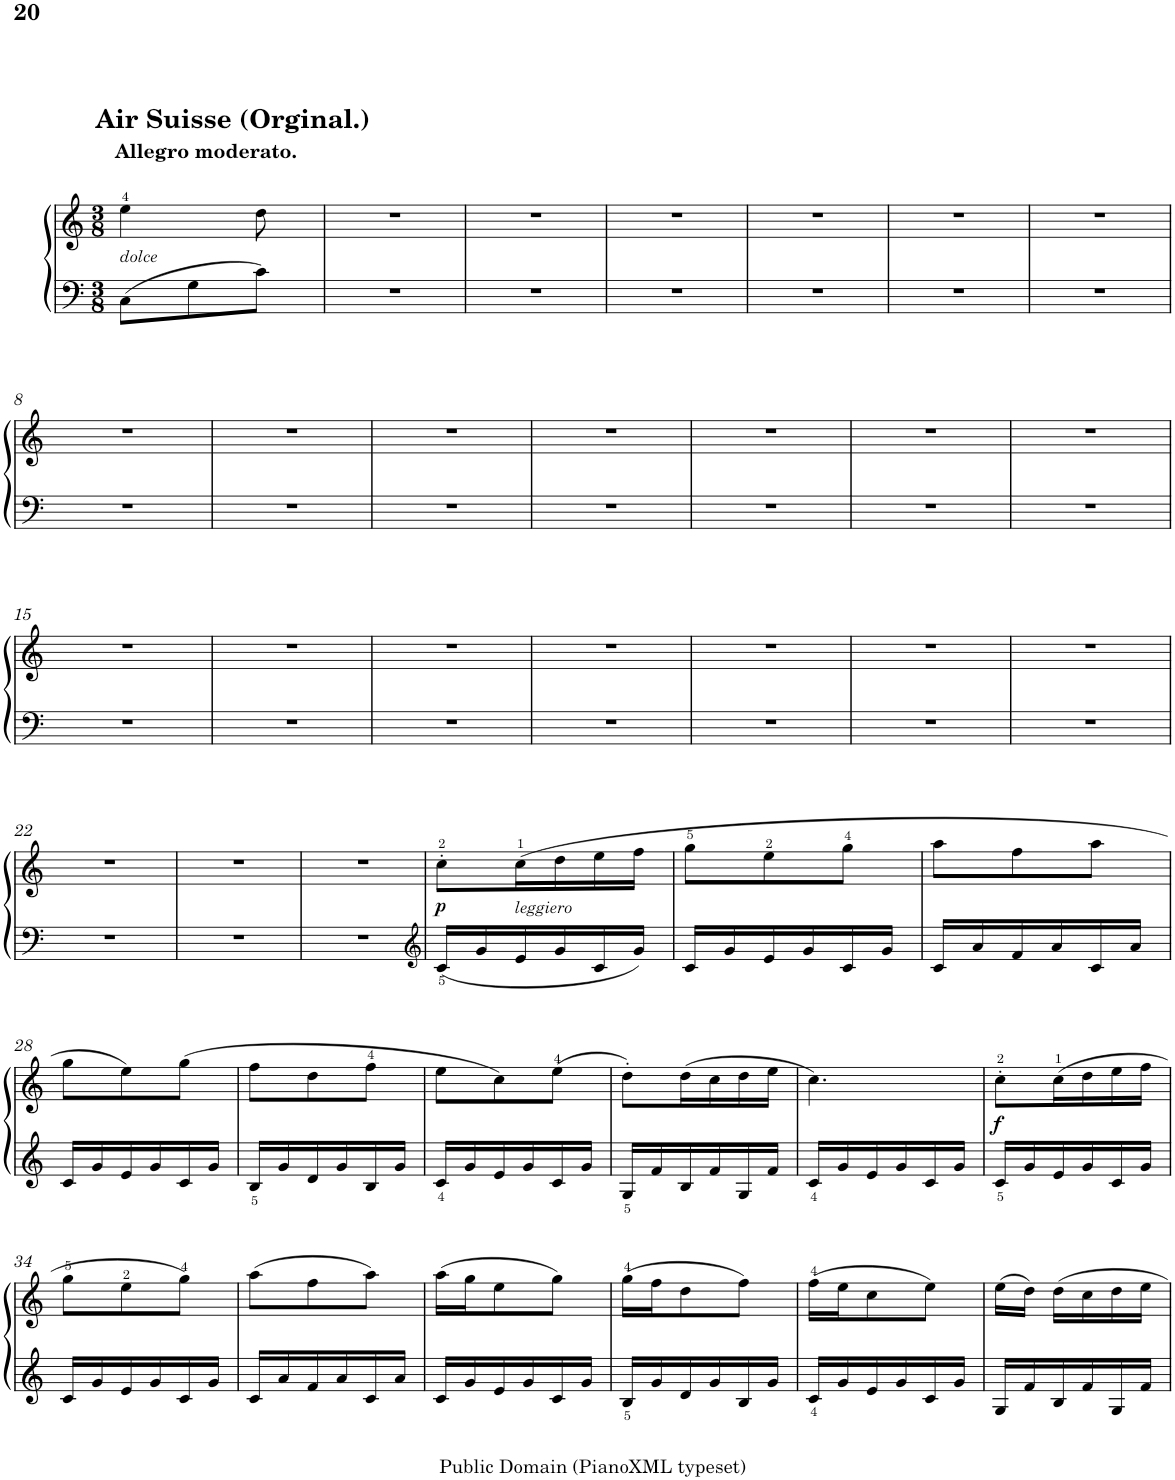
**kern	**kern	**dynam
*part1	*part1	*part1
*staff2	*staff1	*staff1/2
*I"Piano	*	*
*I'Pno.	*	*
!!LO:PB:g=z
*clefF4	*clefG2	*
*k[]	*k[]	*
*M3/8	*M3/8	*
=1	=1	=1
!	!LO:TX:a:B:t=Allegro moderato.	!
!	!LO:TX:a:B:t=Air Suisse (Orginal.)	!
!	!LO:TX:b:i:t=dolce	!
8C\L	4ee\	.
8G\	.	.
8c\J	8dd\	.
=2	=2	=2
4.r	4.r	.
=3	=3	=3
4.r	4.r	.
=4	=4	=4
4.r	4.r	.
=5	=5	=5
4.r	4.r	.
=6	=6	=6
4.r	4.r	.
=7	=7	=7
4.r	4.r	.
!!LO:LB:g=z
=8	=8	=8
4.r	4.r	.
=9	=9	=9
4.r	4.r	.
=10	=10	=10
4.r	4.r	.
=11	=11	=11
4.r	4.r	.
=12	=12	=12
4.r	4.r	.
=13	=13	=13
4.r	4.r	.
=14	=14	=14
4.r	4.r	.
!!LO:LB:g=z
=15	=15	=15
4.r	4.r	.
=16	=16	=16
4.r	4.r	.
=17	=17	=17
4.r	4.r	.
=18	=18	=18
4.r	4.r	.
=19	=19	=19
4.r	4.r	.
=20	=20	=20
4.r	4.r	.
=21	=21	=21
4.r	4.r	.
!!LO:LB:g=z
=22	=22	=22
4.r	4.r	.
=23	=23	=23
4.r	4.r	.
=24	=24	=24
4.r	4.r	.
=25	=25	=25
*clefG2	*	*
!	!	!LO:DY:b
16c/LL	8cc'\L	p
16g/	.	.
!	!LO:TX:b:i:t=leggiero	!
16e/	(16cc\L	.
16g/	16dd\	.
16c/	16ee\	.
16g/JJ	16ff\JJ	.
=26	=26	=26
16c/LL	8gg\L	.
16g/	.	.
16e/	8ee\	.
16g/	.	.
16c/	8gg\J	.
16g/JJ	.	.
=27	=27	=27
16c/LL	8aa\L	.
16a/	.	.
16f/	8ff\	.
16a/	.	.
16c/	8aa\J	.
16a/JJ	.	.
!!LO:LB:g=z
=28	=28	=28
16c/LL	8gg\L	.
16g/	.	.
16e/	8ee\)	.
16g/	.	.
16c/	(8gg\J	.
16g/JJ	.	.
=29	=29	=29
16B/LL	8ff\L	.
16g/	.	.
16d/	8dd\	.
16g/	.	.
16B/	8ff\J	.
16g/JJ	.	.
=30	=30	=30
16c/LL	8ee\L	.
16g/	.	.
16e/	8cc\)	.
16g/	.	.
16c/	(8ee\J	.
16g/JJ	.	.
=31	=31	=31
16G/LL	8dd'\L)	.
16f/	.	.
16B/	(16dd\L	.
16f/	16cc\	.
16G/	16dd\	.
16f/JJ	16ee\JJ	.
=32	=32	=32
16c/LL	4.cc\)	.
16g/	.	.
16e/	.	.
16g/	.	.
16c/	.	.
16g/JJ	.	.
=33	=33	=33
!	!	!LO:DY:a=2
16c/LL	8cc'\L	f
16g/	.	.
16e/	(16cc\L	.
16g/	16dd\	.
16c/	16ee\	.
16g/JJ	16ff\JJ	.
!!LO:LB:g=z
=34	=34	=34
16c/LL	8gg\L	.
16g/	.	.
16e/	8ee\	.
16g/	.	.
16c/	8gg\J)	.
16g/JJ	.	.
=35	=35	=35
16c/LL	(8aa\L	.
16a/	.	.
16f/	8ff\	.
16a/	.	.
16c/	8aa\J)	.
16a/JJ	.	.
=36	=36	=36
16c/LL	(16aa\LL	.
16g/	16gg\J	.
16e/	8ee\	.
16g/	.	.
16c/	8gg\J)	.
16g/JJ	.	.
=37	=37	=37
16B/LL	(16gg\LL	.
16g/	16ff\J	.
16d/	8dd\	.
16g/	.	.
16B/	8ff\J)	.
16g/JJ	.	.
=38	=38	=38
16c/LL	(16ff\LL	.
16g/	16ee\J	.
16e/	8cc\	.
16g/	.	.
16c/	8ee\J)	.
16g/JJ	.	.
=39	=39	=39
16G/LL	(16ee\LL	.
16f/	16dd\JJ)	.
16B/	16dd\LL	.
16f/	16cc\	.
16G/	16dd\	.
16f/JJ	16ee\JJ	.
=	=	=
*-	*-	*-
